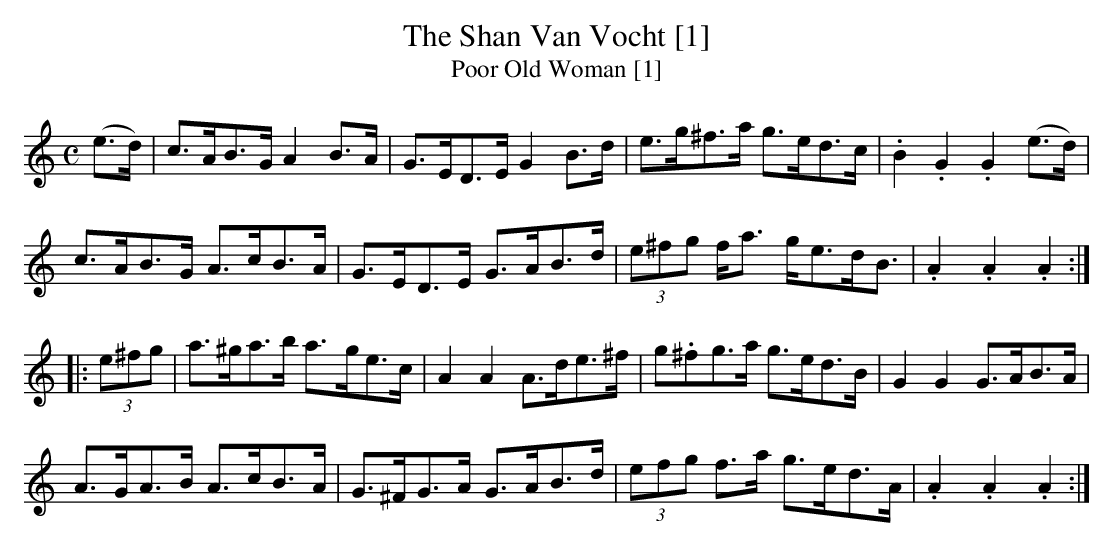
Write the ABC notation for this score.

X:1
T:Shan Van Vocht [1], The
T:Poor Old Woman [1]
M:C
L:1/8
K:Amin
(e>d)|c>AB>G A2 B>A|G>ED>E G2 B>d|e>g^f>a g>ed>c|.B2.G2.G2(e>d)|
c>AB>G A>cB>A|G>ED>E G>AB>d|(3e^fg f<a g<ed<B|.A2.A2.A2:|
|:(3e^fg|a>^ga>b a>-ge>c|A2A2 A>de>^f|g.^fg>a g>ed>B|G2G2 G>AB>A|
A>GA>B A>cB>A|G>^FG>A G>AB>d|(3efg f>a g>ed>A|.A2.A2.A2:|]
